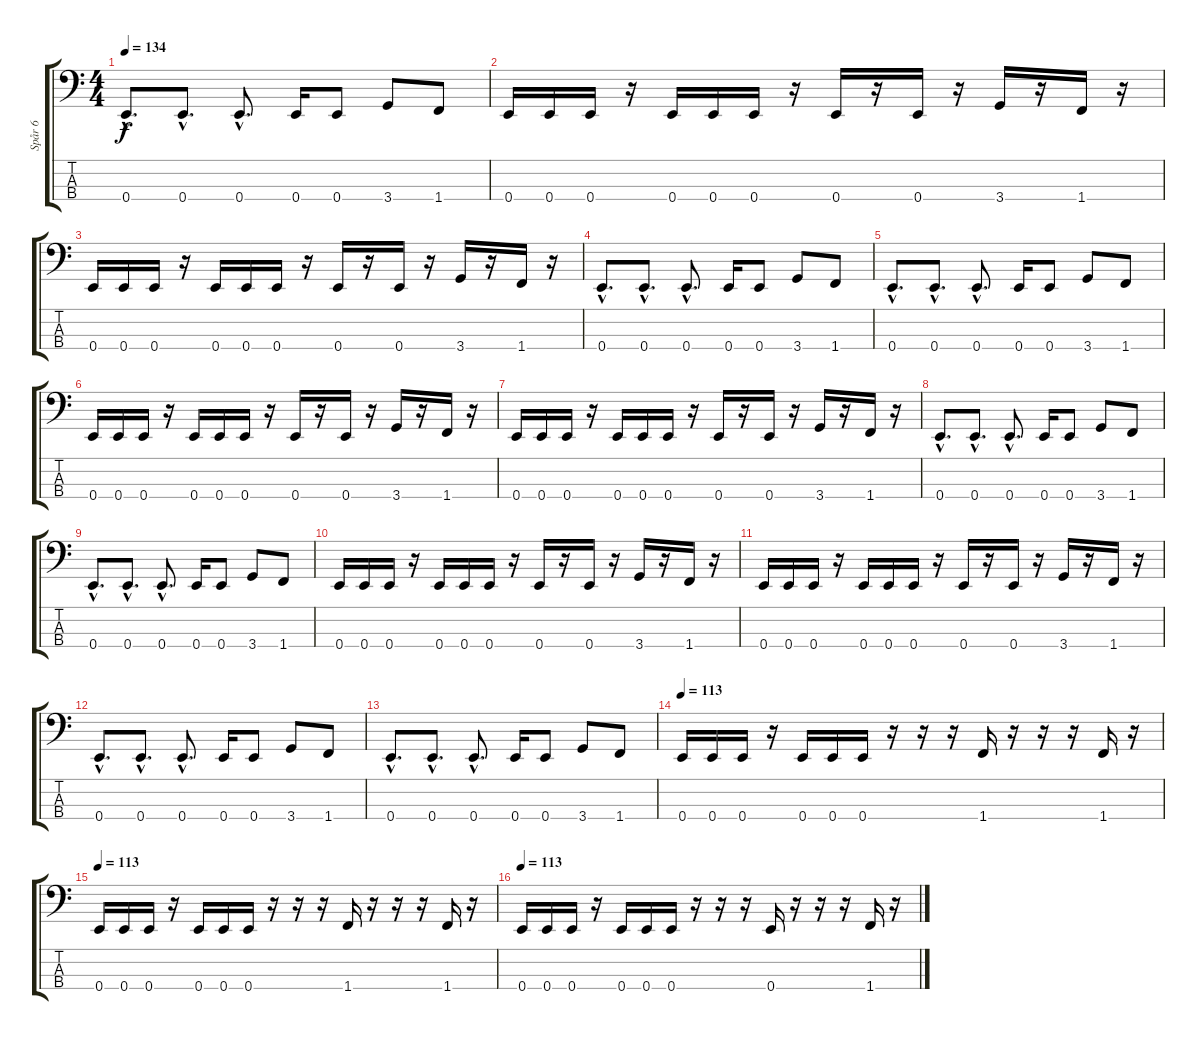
\track ("Spår 6" "Spår 6") {instrument electricbassfinger}
\staff {score tabs}
\tuning (G2 D2 A1 E1) {hide}
\ts (4 4)
\tempo 134
\clef f4
\ks c
0.4{hac}.8{d dy f} 0.4{hac}.8{d} 0.4{hac}.8{d} 0.4.16 0.4.8 3.4.8 1.4.8 |
0.4.16 0.4.16 0.4.16 r.16 0.4.16 0.4.16 0.4.16 r.16 0.4.16 r.16 0.4.16 r.16 3.4.16 r.16 1.4.16 r.16 |
0.4.16 0.4.16 0.4.16 r.16 0.4.16 0.4.16 0.4.16 r.16 0.4.16 r.16 0.4.16 r.16 3.4.16 r.16 1.4.16 r.16 |
0.4{hac}.8{d} 0.4{hac}.8{d} 0.4{hac}.8{d} 0.4.16 0.4.8 3.4.8 1.4.8 |
0.4{hac}.8{d} 0.4{hac}.8{d} 0.4{hac}.8{d} 0.4.16 0.4.8 3.4.8 1.4.8 |
0.4.16 0.4.16 0.4.16 r.16 0.4.16 0.4.16 0.4.16 r.16 0.4.16 r.16 0.4.16 r.16 3.4.16 r.16 1.4.16 r.16 |
0.4.16 0.4.16 0.4.16 r.16 0.4.16 0.4.16 0.4.16 r.16 0.4.16 r.16 0.4.16 r.16 3.4.16 r.16 1.4.16 r.16 |
0.4{hac}.8{d} 0.4{hac}.8{d} 0.4{hac}.8{d} 0.4.16 0.4.8 3.4.8 1.4.8 |
0.4{hac}.8{d} 0.4{hac}.8{d} 0.4{hac}.8{d} 0.4.16 0.4.8 3.4.8 1.4.8 |
0.4.16 0.4.16 0.4.16 r.16 0.4.16 0.4.16 0.4.16 r.16 0.4.16 r.16 0.4.16 r.16 3.4.16 r.16 1.4.16 r.16 |
0.4.16 0.4.16 0.4.16 r.16 0.4.16 0.4.16 0.4.16 r.16 0.4.16 r.16 0.4.16 r.16 3.4.16 r.16 1.4.16 r.16 |
0.4{hac}.8{d} 0.4{hac}.8{d} 0.4{hac}.8{d} 0.4.16 0.4.8 3.4.8 1.4.8 |
0.4{hac}.8{d} 0.4{hac}.8{d} 0.4{hac}.8{d} 0.4.16 0.4.8 3.4.8 1.4.8 |
\tempo 113
0.4.16 0.4.16 0.4.16 r.16 0.4.16 0.4.16 0.4.16 r.16 r.16 r.16 1.4.16 r.16 r.16 r.16 1.4.16 r.16 |
\tempo 113
0.4.16 0.4.16 0.4.16 r.16 0.4.16 0.4.16 0.4.16 r.16 r.16 r.16 1.4.16 r.16 r.16 r.16 1.4.16 r.16 |
\tempo 113
0.4.16 0.4.16 0.4.16 r.16 0.4.16 0.4.16 0.4.16 r.16 r.16 r.16 0.4.16 r.16 r.16 r.16 1.4.16 r.16
